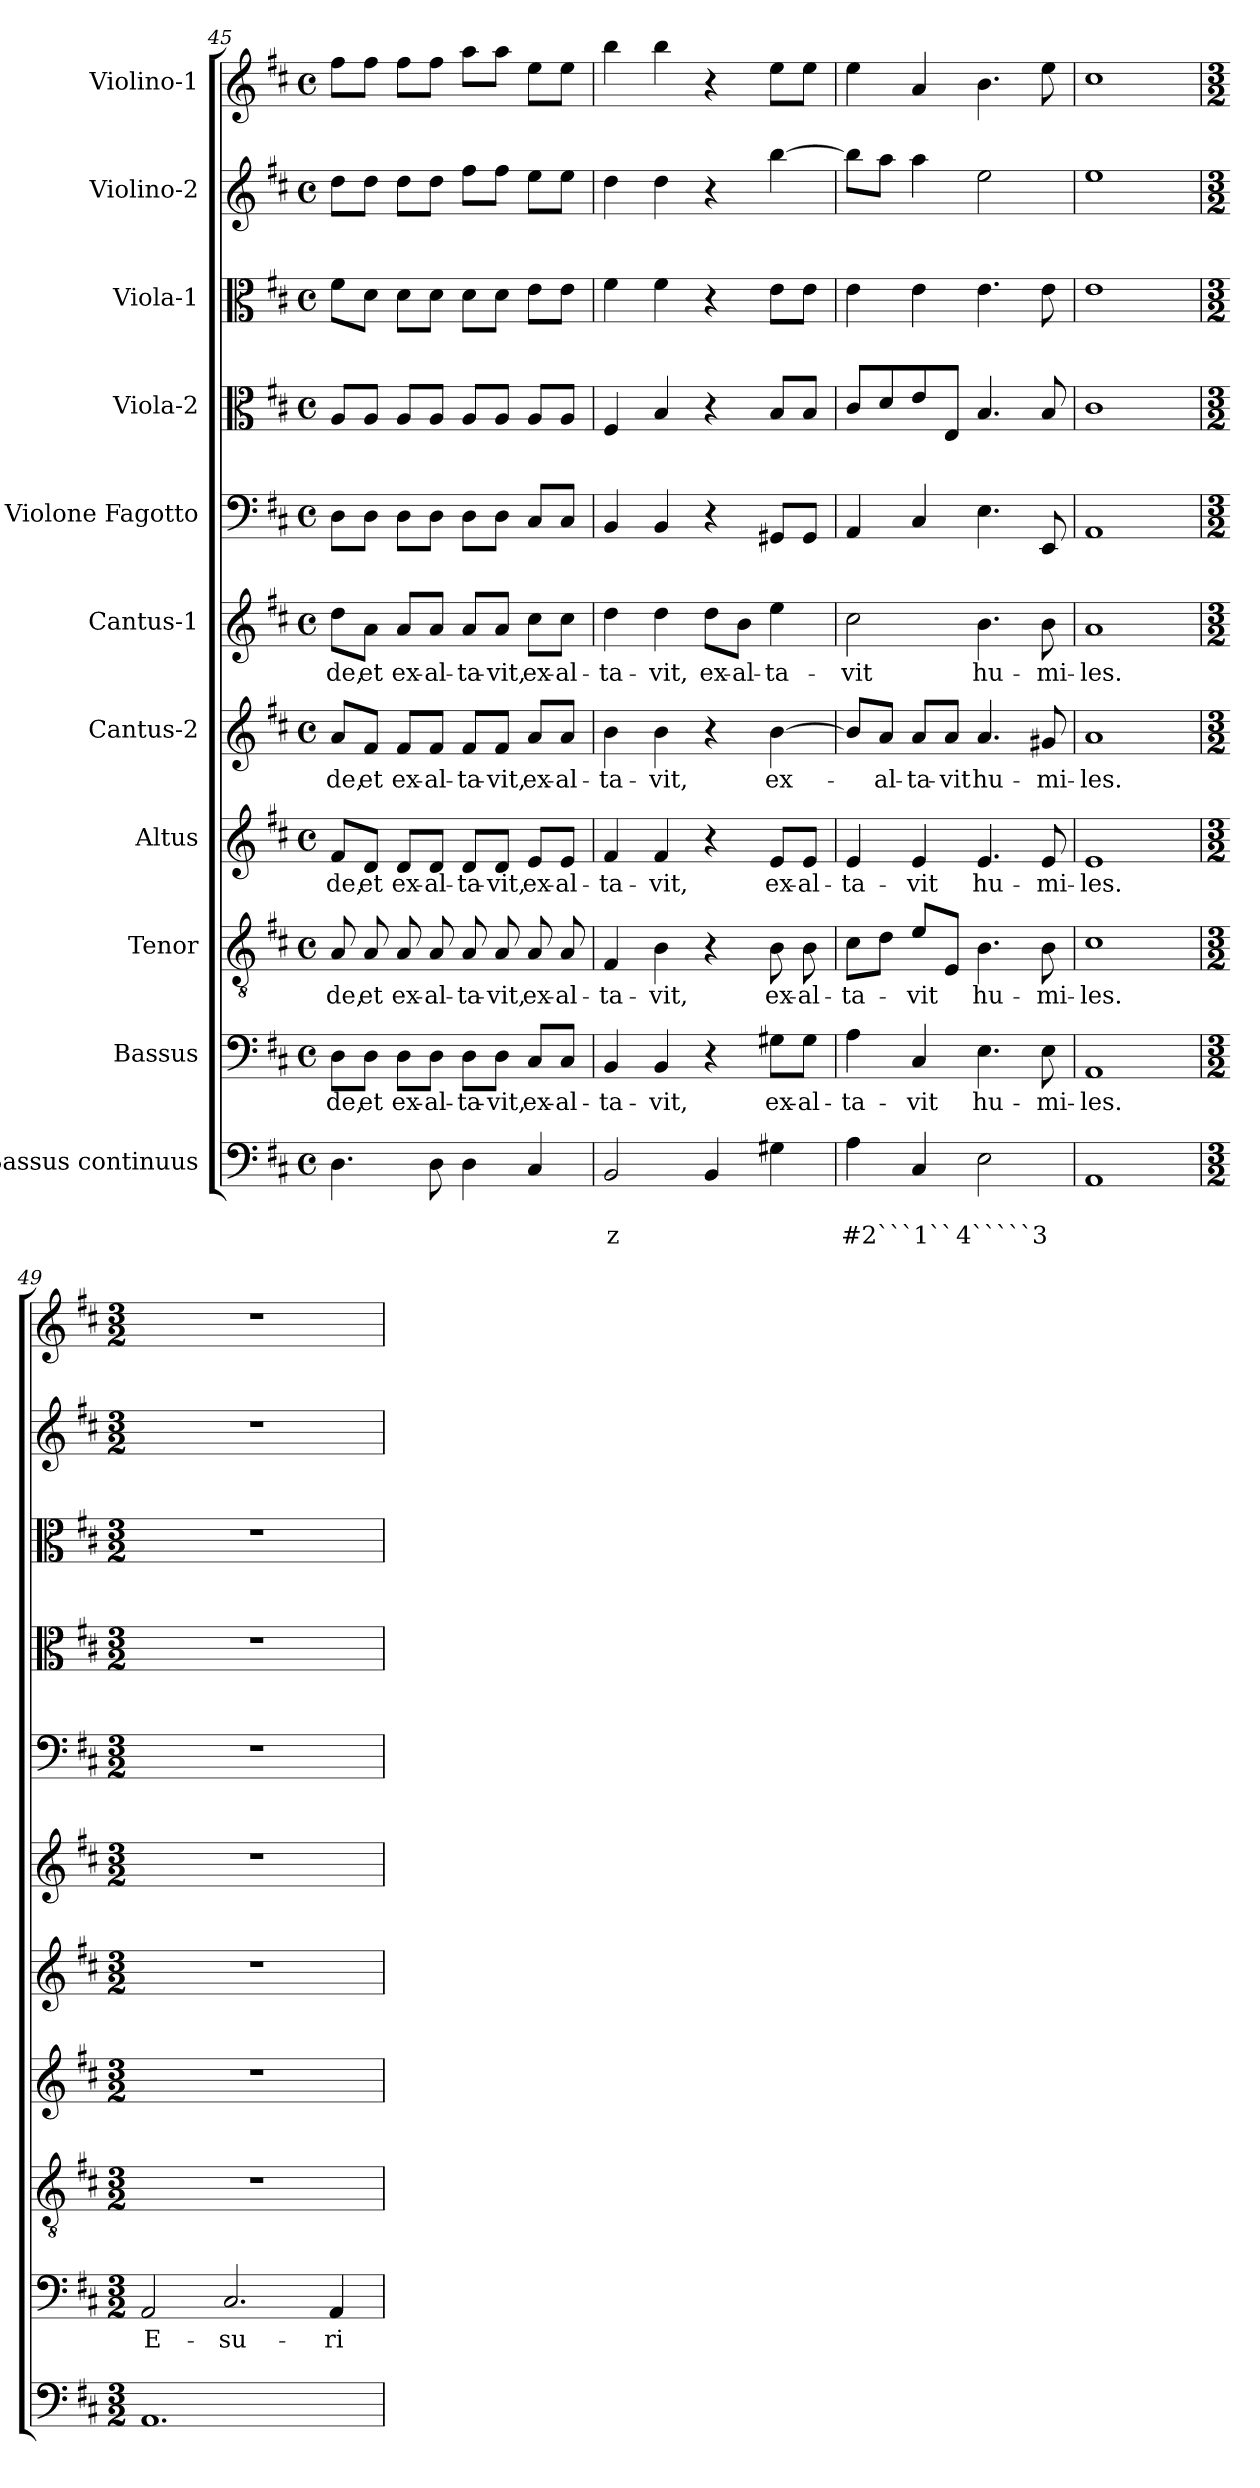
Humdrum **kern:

**kern	**text	**text	**kern	**text	**kern	**text	**kern	**text	**kern	**text	**kern	**text	**kern	**kern	**kern	**kern	**kern
*part11	*part11	*part11	*part10	*part10	*part9	*part9	*part8	*part8	*part7	*part7	*part6	*part6	*part5	*part4	*part3	*part2	*part1
*staff11	*staff11	*staff11	*staff10	*staff10	*staff9	*staff9	*staff8	*staff8	*staff7	*staff7	*staff6	*staff6	*staff5	*staff4	*staff3	*staff2	*staff1
*I"Bassus continuus	*	*	*I"Bassus	*	*I"Tenor	*	*I"Altus	*	*I"Cantus-2	*	*I"Cantus-1	*	*I"Violone Fagotto	*I"Viola-2	*I"Viola-1	*I"Violino-2	*I"Violino-1
*clefF4	*	*	*clefF4	*	*clefGv2	*	*clefG2	*	*clefG2	*	*clefG2	*	*clefF4	*clefC3	*clefC3	*clefG2	*clefG2
*k[f#c#]	*	*	*k[f#c#]	*	*k[f#c#]	*	*k[f#c#]	*	*k[f#c#]	*	*k[f#c#]	*	*k[f#c#]	*k[f#c#]	*k[f#c#]	*k[f#c#]	*k[f#c#]
*D:	*	*	*D:	*	*D:	*	*D:	*	*D:	*	*D:	*	*D:	*D:	*D:	*D:	*D:
*M4/4	*	*	*M4/4	*	*M4/4	*	*M4/4	*	*M4/4	*	*M4/4	*	*M4/4	*M4/4	*M4/4	*M4/4	*M4/4
*met(c)	*	*	*met(c)	*	*met(c)	*	*met(c)	*	*met(c)	*	*met(c)	*	*met(c)	*met(c)	*met(c)	*met(c)	*met(c)
=45	=45	=45	=45	=45	=45	=45	=45	=45	=45	=45	=45	=45	=45	=45	=45	=45	=45
!	!	!	!	!LO:LY:b	!	!LO:LY:b	!	!LO:LY:b	!	!LO:LY:b	!	!LO:LY:b	!	!	!	!	!
4.D\	.	.	8D\L	-de,	8A/	-de,	8f#/L	-de,	8a/L	-de,	8dd\L	-de,	8D\L	8A/L	8f#\L	8dd\L	8ff#\L
!	!	!	!	!LO:LY:b	!	!LO:LY:b	!	!LO:LY:b	!	!LO:LY:b	!	!LO:LY:b	!	!	!	!	!
.	.	.	8D\J	et	8A/	et	8d/J	et	8f#/J	et	8a\J	et	8D\J	8A/J	8d\J	8dd\J	8ff#\J
!	!	!	!	!LO:LY:b	!	!LO:LY:b	!	!LO:LY:b	!	!LO:LY:b	!	!LO:LY:b	!	!	!	!	!
.	.	.	8D\L	ex-	8A/	ex-	8d/L	ex-	8f#/L	ex-	8a/L	ex-	8D\L	8A/L	8d\L	8dd\L	8ff#\L
!	!	!	!	!LO:LY:b	!	!LO:LY:b	!	!LO:LY:b	!	!LO:LY:b	!	!LO:LY:b	!	!	!	!	!
8D\	.	.	8D\J	-al-	8A/	-al-	8d/J	-al-	8f#/J	-al-	8a/J	-al-	8D\J	8A/J	8d\J	8dd\J	8ff#\J
!	!	!	!	!LO:LY:b	!	!LO:LY:b	!	!LO:LY:b	!	!LO:LY:b	!	!LO:LY:b	!	!	!	!	!
4D\	.	.	8D\L	-ta-	8A/	-ta-	8d/L	-ta-	8f#/L	-ta-	8a/L	-ta-	8D\L	8A/L	8d\L	8ff#\L	8aa\L
!	!	!	!	!LO:LY:b	!	!LO:LY:b	!	!LO:LY:b	!	!LO:LY:b	!	!LO:LY:b	!	!	!	!	!
.	.	.	8D\J	-vit,	8A/	-vit,	8d/J	-vit,	8f#/J	-vit,	8a/J	-vit,	8D\J	8A/J	8d\J	8ff#\J	8aa\J
!	!	!	!	!LO:LY:b	!	!LO:LY:b	!	!LO:LY:b	!	!LO:LY:b	!	!LO:LY:b	!	!	!	!	!
4C#/	.	.	8C#/L	ex-	8A/	ex-	8e/L	ex-	8a/L	ex-	8cc#\L	ex-	8C#/L	8A/L	8e\L	8ee\L	8ee\L
!	!	!	!	!LO:LY:b	!	!LO:LY:b	!	!LO:LY:b	!	!LO:LY:b	!	!LO:LY:b	!	!	!	!	!
.	.	.	8C#/J	-al-	8A/	-al-	8e/J	-al-	8a/J	-al-	8cc#\J	-al-	8C#/J	8A/J	8e\J	8ee\J	8ee\J
=46	=46	=46	=46	=46	=46	=46	=46	=46	=46	=46	=46	=46	=46	=46	=46	=46	=46
!	!	!LO:LY:b	!	!LO:LY:b	!	!LO:LY:b	!	!LO:LY:b	!	!LO:LY:b	!	!LO:LY:b	!	!	!	!	!
2BB/	.	z	4BB/	-ta-	4F#/	-ta-	4f#/	-ta-	4b\	-ta-	4dd\	-ta-	4BB/	4F#/	4f#\	4dd\	4bb\
!	!	!	!	!LO:LY:b	!	!LO:LY:b	!	!LO:LY:b	!	!LO:LY:b	!	!LO:LY:b	!	!	!	!	!
.	.	.	4BB/	-vit,	4B\	-vit,	4f#/	-vit,	4b\	-vit,	4dd\	-vit,	4BB/	4B/	4f#\	4dd\	4bb\
!	!	!	!	!	!	!	!	!	!	!	!	!LO:LY:b	!	!	!	!	!
4BB/	.	.	4r	.	4r	.	4r	.	4r	.	8dd\L	ex-	4r	4r	4r	4r	4r
!	!	!	!	!	!	!	!	!	!	!	!	!LO:LY:b	!	!	!	!	!
.	.	.	.	.	.	.	.	.	.	.	8b\J	-al-	.	.	.	.	.
!	!	!	!	!LO:LY:b	!	!LO:LY:b	!	!LO:LY:b	!	!LO:LY:b	!	!LO:LY:b	!	!	!	!	!
4G#X\	.	.	8G#X\L	ex-	8B\	ex-	8e/L	ex-	[4b\	ex-	4ee\	-ta-	8GG#X/L	8B/L	8e\L	[4bb\	8ee\L
!	!	!	!	!LO:LY:b	!	!LO:LY:b	!	!LO:LY:b	!	!	!	!	!	!	!	!	!
.	.	.	8G#\J	-al-	8B\	-al-	8e/J	-al-	.	.	.	.	8GG#/J	8B/J	8e\J	.	8ee\J
=47	=47	=47	=47	=47	=47	=47	=47	=47	=47	=47	=47	=47	=47	=47	=47	=47	=47
!	!	!LO:LY:b	!	!LO:LY:b	!	!LO:LY:b	!	!LO:LY:b	!	!	!	!LO:LY:b	!	!	!	!	!
4A\	.	#2```1``	4A\	-ta-	8c#\L	-ta-	4e/	-ta-	8b/L]	.	2cc#\	-vit	4AA/	8c#/L	4e\	8bb\L]	4ee\
!	!	!	!	!	!	!	!	!	!	!LO:LY:b	!	!	!	!	!	!	!
.	.	.	.	.	8d\J	.	.	.	8a/J	-al-	.	.	.	8d/	.	8aa\J	.
!	!	!	!	!LO:LY:b	!	!LO:LY:b	!	!LO:LY:b	!	!LO:LY:b	!	!	!	!	!	!	!
4C#/	.	.	4C#/	-vit	8e/L	-vit	4e/	-vit	8a/L	-ta-	.	.	4C#/	8e/	4e\	4aa\	4a/
!	!	!	!	!	!	!	!	!	!	!LO:LY:b	!	!	!	!	!	!	!
.	.	.	.	.	8E/J	.	.	.	8a/J	-vit	.	.	.	8E/J	.	.	.
!	!	!LO:LY:b	!	!LO:LY:b	!	!LO:LY:b	!	!LO:LY:b	!	!LO:LY:b	!	!LO:LY:b	!	!	!	!	!
2E\	.	4`````3	4.E\	hu-	4.B\	hu-	4.e/	hu-	4.a/	hu-	4.b\	hu-	4.E\	4.B/	4.e\	2ee\	4.b\
!	!	!	!	!LO:LY:b	!	!LO:LY:b	!	!LO:LY:b	!	!LO:LY:b	!	!LO:LY:b	!	!	!	!	!
.	.	.	8E\	-mi-	8B\	-mi-	8e/	-mi-	8g#X/	-mi-	8b\	-mi-	8EE/	8B/	8e\	.	8ee\
=48	=48	=48	=48	=48	=48	=48	=48	=48	=48	=48	=48	=48	=48	=48	=48	=48	=48
!	!	!	!	!LO:LY:b	!	!LO:LY:b	!	!LO:LY:b	!	!LO:LY:b	!	!LO:LY:b	!	!	!	!	!
1AA	.	.	1AA	-les.	1c#	-les.	1e	-les.	1a	-les.	1a	-les.	1AA	1c#	1e	1ee	1cc#
!!LO:PB:g=z
=49	=49	=49	=49	=49	=49	=49	=49	=49	=49	=49	=49	=49	=49	=49	=49	=49	=49
*M3/2	*	*	*M3/2	*	*M3/2	*	*M3/2	*	*M3/2	*	*M3/2	*	*M3/2	*M3/2	*M3/2	*M3/2	*M3/2
!	!	!	!	!LO:LY:b	!	!	!	!	!	!	!	!	!	!	!	!	!
1.AA	.	.	2AA/	E-	1.r	.	1.r	.	1.r	.	1.r	.	1.r	1.r	1.r	1.r	1.r
!	!	!	!	!LO:LY:b	!	!	!	!	!	!	!	!	!	!	!	!	!
.	.	.	2.C#/	-su-	.	.	.	.	.	.	.	.	.	.	.	.	.
!	!	!	!	!LO:LY:b	!	!	!	!	!	!	!	!	!	!	!	!	!
.	.	.	4AA/	-ri-	.	.	.	.	.	.	.	.	.	.	.	.	.
=	=	=	=	=	=	=	=	=	=	=	=	=	=	=	=	=	=
*-	*-	*-	*-	*-	*-	*-	*-	*-	*-	*-	*-	*-	*-	*-	*-	*-	*-
